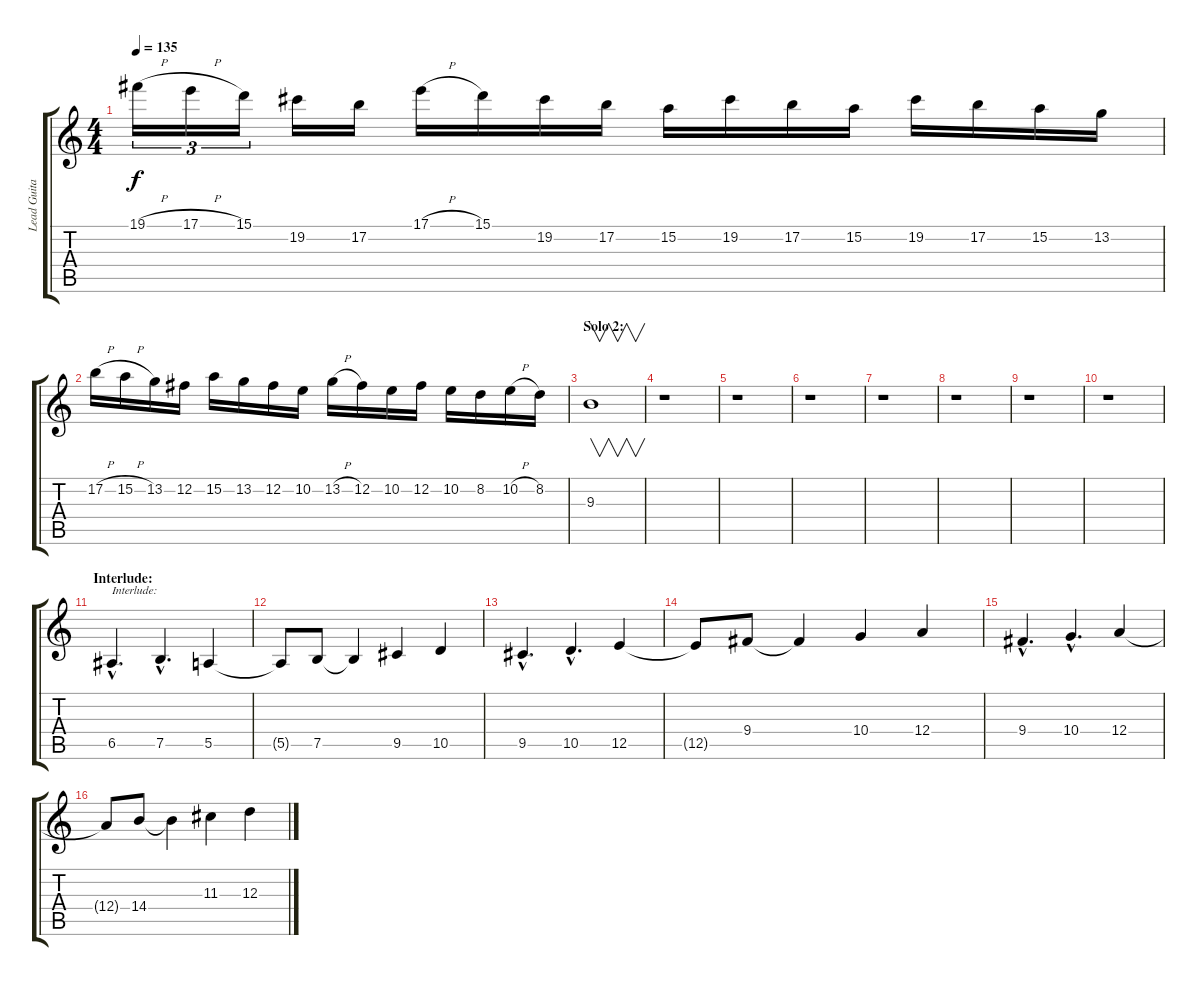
\track ("Lead Guitar (Solo 1)" "Lead Guita") {instrument overdrivenguitar}
\staff {score tabs}
\tuning (B3 Gb3 D3 A2 E2 B1) {hide}
\ts (4 4)
\tempo 135
\clef g2
\ks c
19.1{h}.16{tu (3 2) dy f} 17.1{h}.16{tu (3 2)} 15.1.16{tu (3 2)} 19.2.16 17.2.16 17.1{h}.16 15.1.16 19.2.16 17.2.16 15.2.16 19.2.16 17.2.16 15.2.16 19.2.16 17.2.16 15.2.16 13.2.16 |
17.2{h}.16 15.2{h}.16 13.2.16 12.2.16 15.2.16 13.2.16 12.2.16 10.2.16 13.2{h}.16 12.2.16 10.2.16 12.2.16 10.2.16 8.2.16 10.2{h}.16 8.2.16 |
\section ("" "Solo 2:")
9.3.1{v} |
r.1 |
r.1 |
r.1 |
r.1 |
r.1 |
r.1 |
r.1 |
\section ("" "Interlude:")
6.5{hac}.4{d txt "Interlude:"} 7.5{hac}.4{d} 5.5.4 |
5.5{t}.8 7.5.8 7.5{t}.4 9.5.4 10.5.4 |
9.5{hac}.4{d} 10.5{hac}.4{d} 12.5.4 |
12.5{t}.8 9.4.8 9.4{t}.4 10.4.4 12.4.4 |
9.4{hac}.4{d} 10.4{hac}.4{d} 12.4.4 |
12.4{t}.8 14.4.8 14.4{t}.4 11.3.4 12.3.4
